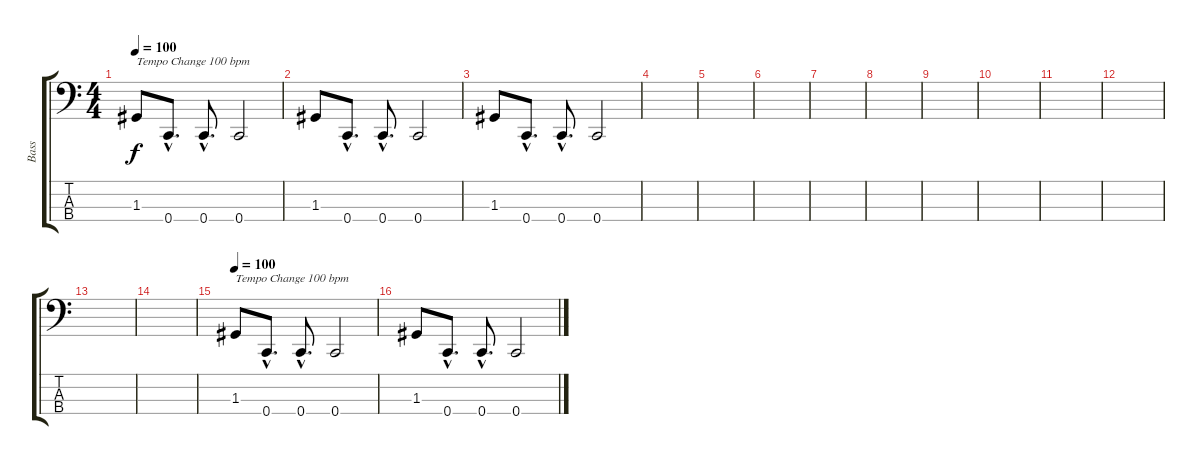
\track ("Bass" "Bass") {instrument electricbassfinger}
\staff {score tabs}
\tuning (F2 C2 G1 C1) {hide}
\ts (4 4)
\tempo 100
\clef f4
\ks c
1.3.8{txt "Tempo Change 100 bpm" dy f} 0.4{hac}.8{d} 0.4{hac}.8{d} 0.4.2 |
1.3.8 0.4{hac}.8{d} 0.4{hac}.8{d} 0.4.2 |
1.3.8 0.4{hac}.8{d} 0.4{hac}.8{d} 0.4.2 |
|
|
|
|
|
|
|
|
|
|
|
\tempo 100
1.3.8{txt "Tempo Change 100 bpm"} 0.4{hac}.8{d} 0.4{hac}.8{d} 0.4.2 |
1.3.8 0.4{hac}.8{d} 0.4{hac}.8{d} 0.4.2
